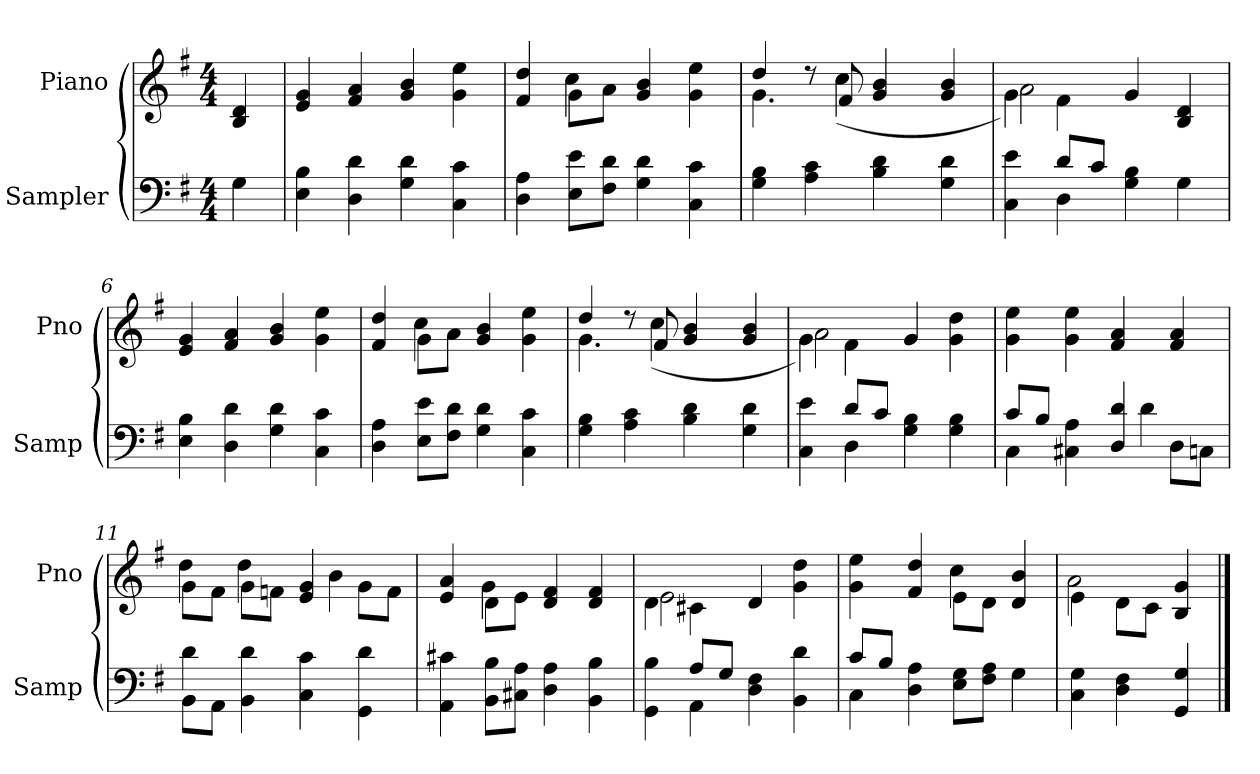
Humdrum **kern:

**kern	**kern
*part2	*part1
*staff2	*staff1
*I"Sampler	*I"Piano
*I'Samp	*I'Pno
*clefF4	*clefG2
*k[f#]	*k[f#]
*G:	*G:
*M4/4	*M4/4
=1	=1
4G	4B 4d
=2	=2
4E 4B	4e 4g
4D 4d	4f# 4a
4G 4d	4g 4b
4C 4c	4g 4ee
=3	=3
*	*^
4D 4A	4f# 4dd	4ryy
8E\ 8e\L	8g\L	4cc
8F#\ 8d\J	8a\J	.
4G 4d	4g 4b	2ryy
4C 4c	4g 4ee	.
=4	=4	=4
4G 4B	4dd/	4.g
4A 4c	8r	.
.	8f#/	(4cc
4B 4d	4g 4b	.
.	.	4.ryy
4G 4d	4g 4b	.
=5	=5	=5
*^	*	*
4C 4e	4ryy	4g\)	2a
8d/L	4D	4f#\	.
8c/J	.	.	.
4G 4B	2ryy	4g	2ryy
4G	.	4B 4d	.
*v	*v	*	*
*	*v	*v
=6	=6
4E 4B	4e 4g
4D 4d	4f# 4a
4G 4d	4g 4b
4C 4c	4g 4ee
=7	=7
*	*^
4D 4A	4f# 4dd	4ryy
8E\ 8e\L	8g\L	4cc
8F#\ 8d\J	8a\J	.
4G 4d	4g 4b	2ryy
4C 4c	4g 4ee	.
=8	=8	=8
4G 4B	4dd/	4.g
4A 4c	8r	.
.	8f#/	(4cc
4B 4d	4g 4b	.
.	.	4.ryy
4G 4d	4g 4b	.
=9	=9	=9
*^	*	*
4C 4e	4ryy	4g\)	2a
8d/L	4D	4f#\	.
8c/J	.	.	.
4G 4B	2ryy	4g	2ryy
4G 4B	.	4g 4dd	.
*	*	*v	*v
=10	=10	=10
8c/L	4C	4g 4ee
8B/J	.	.
4C#X 4A	4.ryy	4g 4ee
4D 4d	.	4f# 4a
.	4d	.
8D\L	.	4f# 4a
8Cn\J	8ryy	.
=11	=11	=11
*	*	*^
8BB\L	4d	8g\L	4dd
8AA\J	.	8f#\J	.
4BB 4d	2.ryy	8g\L	4dd
.	.	8fn\J	.
4C 4c	.	4e 4g	8ryy
.	.	.	4b
4GG 4d	.	8g\L	.
.	.	8f\J	8ryy
*v	*v	*	*
=12	=12	=12
4AA 4c#X	4e 4a	4ryy
8BB\ 8B\L	8d\L	4g
8C#X\ 8A\J	8e\J	.
4D 4A	4d 4f#	2ryy
4BB 4B	4d 4f#	.
=13	=13	=13
*^	*	*
4GG 4B	4ryy	4d\	2e
8A/L	4AA	4c#X\	.
8G/J	.	.	.
4D 4F#	2ryy	4d	2ryy
4BB 4d	.	4g 4dd	.
=14	=14	=14	=14
8c/L	4C	4g 4ee	2ryy
8B/J	.	.	.
4D 4A	2.ryy	4f# 4dd	.
8E\ 8G\L	.	8e\L	4cc
8F#\ 8A\J	.	8d\J	.
4G	.	4d 4b	4ryy
*v	*v	*	*
=15	=15	=15
4C 4G	4e\	2a
4D 4F#	8d\L	.
.	8c\J	.
4GG 4G	4B 4g	4ryy
*	*v	*v
==	==
*-	*-
